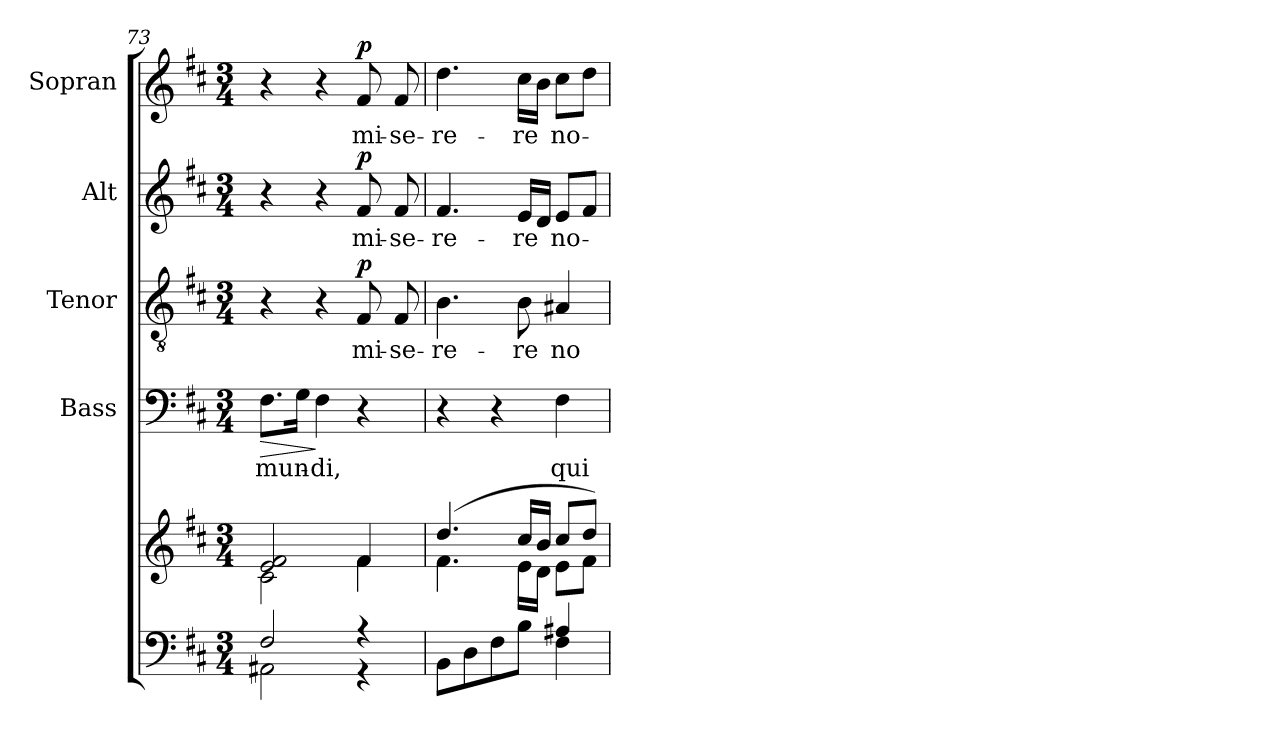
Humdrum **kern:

**kern	**kern	**kern	**text	**dynam	**kern	**text	**dynam	**kern	**text	**dynam	**kern	**text	**dynam
*part5	*part5	*part4	*part4	*part4	*part3	*part3	*part3	*part2	*part2	*part2	*part1	*part1	*part1
*staff6	*staff5	*staff4	*staff4	*staff4	*staff3	*staff3	*staff3	*staff2	*staff2	*staff2	*staff1	*staff1	*staff1
*	*	*I"Bass	*	*	*I"Tenor	*	*	*I"Alt	*	*	*I"Sopran	*	*
*	*	*I'B.	*	*	*I'T.	*	*	*I'A.	*	*	*I'S.	*	*
*clefF4	*clefG2	*clefF4	*	*	*clefGv2	*	*	*clefG2	*	*	*clefG2	*	*
*k[f#c#]	*k[f#c#]	*k[f#c#]	*	*	*k[f#c#]	*	*	*k[f#c#]	*	*	*k[f#c#]	*	*
*D:	*D:	*D:	*	*	*D:	*	*	*D:	*	*	*D:	*	*
*M3/4	*M3/4	*M3/4	*	*	*M3/4	*	*	*M3/4	*	*	*M3/4	*	*
=73	=73	=73	=73	=73	=73	=73	=73	=73	=73	=73	=73	=73	=73
*^	*^	*	*	*	*	*	*	*	*	*	*	*	*
!	!	!	!	!	!LO:LY:b	!LO:HP:b	!	!	!	!	!	!	!	!	!
2F#/	2AA#X\	2e/ 2f#/	2c#\	8.F#\L	mun-	>	4r	.	.	4r	.	.	4r	.	.
.	.	.	.	16G\Jk	.	.	.	.	.	.	.	.	.	.	.
!	!	!	!	!	!LO:LY:b	!	!	!	!	!	!	!	!	!	!
.	.	.	.	4F#\	-di,	]	4r	.	.	4r	.	.	4r	.	.
!	!	!	!	!	!	!	!	!LO:LY:b	!LO:DY:a	!	!LO:LY:b	!LO:DY:a	!	!LO:LY:b	!LO:DY:a
4r	4r	4f#/	4f#\	4r	.	.	8F#/	mi-	p	8f#/	mi-	p	8f#/	mi-	p
!	!	!	!	!	!	!	!	!LO:LY:b	!	!	!LO:LY:b	!	!	!LO:LY:b	!
.	.	.	.	.	.	.	8F#/	-se-	.	8f#/	-se-	.	8f#/	-se-	.
=74	=74	=74	=74	=74	=74	=74	=74	=74	=74	=74	=74	=74	=74	=74	=74
!	!	!	!	!	!	!	!	!LO:LY:b	!	!	!LO:LY:b	!	!	!LO:LY:b	!
2ryy	8BB\L	(4.dd/	4.f#\	4r	.	.	4.B\	-re-	.	4.f#/	-re-	.	4.dd\	-re-	.
.	8D\	.	.	.	.	.	.	.	.	.	.	.	.	.	.
.	8F#\	.	.	4r	.	.	.	.	.	.	.	.	.	.	.
!	!	!	!	!	!	!	!	!LO:LY:b	!	!	!LO:LY:b	!	!	!LO:LY:b	!
.	8B\J	16cc#/LL	16e\LL	.	.	.	8B\	-re	.	16e/LL	-re	.	16cc#\LL	-re	.
.	.	16b/JJ	16d\JJ	.	.	.	.	.	.	16d/JJ	.	.	16b\JJ	.	.
!	!	!	!	!	!LO:LY:b	!	!	!LO:LY:b	!	!	!LO:LY:b	!	!	!LO:LY:b	!
4A#X/	4F#\	8cc#/L	8e\L	4F#\	qui	.	4A#X/	no-	.	8e/L	no-	.	8cc#\L	no-	.
.	.	8dd/J)	8f#\J	.	.	.	.	.	.	8f#/J	.	.	8dd\J	.	.
*v	*v	*	*	*	*	*	*	*	*	*	*	*	*	*	*
*	*v	*v	*	*	*	*	*	*	*	*	*	*	*	*
=	=	=	=	=	=	=	=	=	=	=	=	=	=
*-	*-	*-	*-	*-	*-	*-	*-	*-	*-	*-	*-	*-	*-
